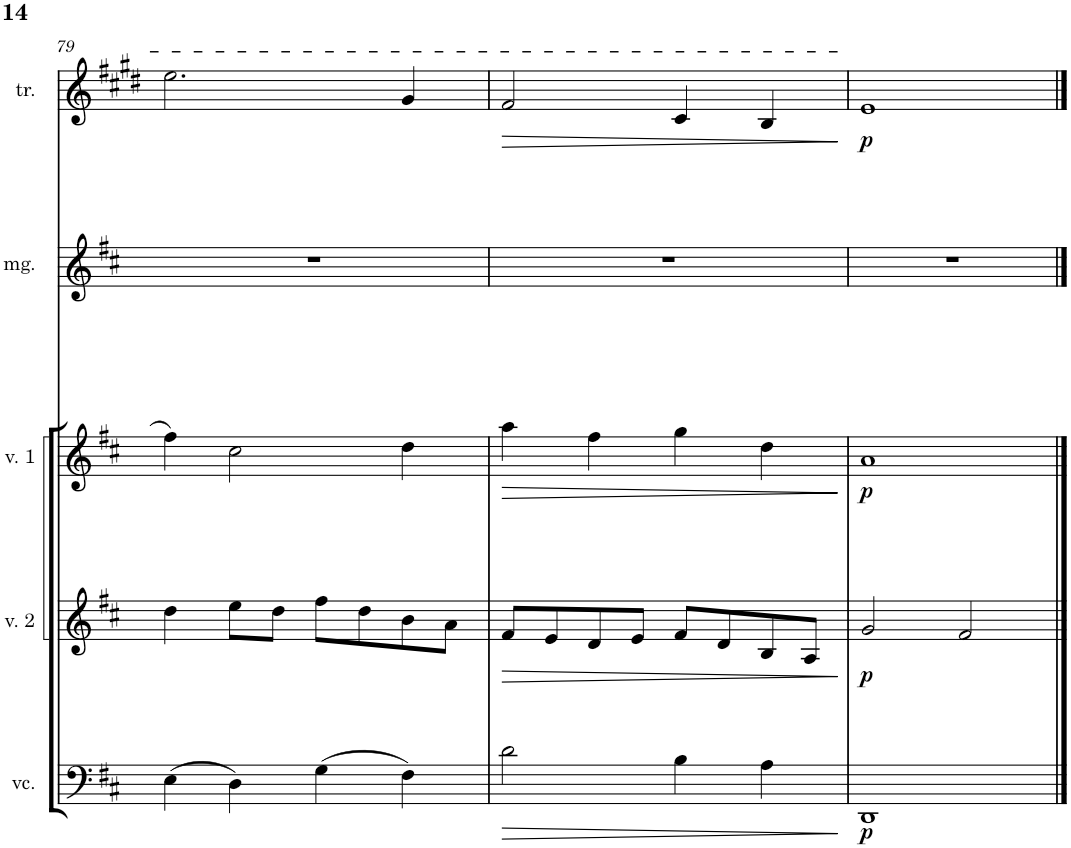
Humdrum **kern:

**kern	**dynam	**kern	**dynam	**kern	**dynam	**kern	**kern	**dynam
*part5	*part5	*part4	*part4	*part3	*part3	*part2	*part1	*part1
*staff5	*staff5	*staff4	*staff4	*staff3	*staff3	*staff2	*staff1	*staff1
*I"violoncello	*	*I"violino 2	*	*I"violino 1	*	*I"moog	*I"tromba	*
*I'vc.	*	*I'v. 2	*	*I'v. 1	*	*I'mg.	*I'tr.	*
!!LO:PB:g=z
*clefF4	*	*clefG2	*	*clefG2	*	*clefG2	*clefG2	*
*	*	*	*	*	*	*	*Trd1c2	*
*k[f#c#]	*	*k[f#c#]	*	*k[f#c#]	*	*k[f#c#]	*k[f#c#g#d#]	*
*M4/4	*	*M4/4	*	*M4/4	*	*M4/4	*M4/4	*
=79	=79	=79	=79	=79	=79	=79	=79	=79
(4E\	.	4dd\	.	4ff#\	.	1r	2.ee\	.
4D\)	.	8ee\L	.	2cc#\	.	.	.	.
.	.	8dd\J	.	.	.	.	.	.
(4G\	.	8ff#\L	.	.	.	.	.	.
.	.	8dd\	.	.	.	.	.	.
4F#\)	.	8b\	.	4dd\	.	.	4g#/	.
.	.	8a\J	.	.	.	.	.	.
=80	=80	=80	=80	=80	=80	=80	=80	=80
!	!LO:HP:b	!	!LO:HP:b	!	!LO:HP:b	!	!	!LO:HP:b
2d\	>	8f#/L	>	4aa\	>	1r	2f#/	>
.	.	8e/	.	.	.	.	.	.
.	.	8d/	.	4ff#\	.	.	.	.
.	.	8e/J	.	.	.	.	.	.
4B\	.	8f#/L	.	4gg\	.	.	4c#/	.
.	.	8d/	.	.	.	.	.	.
4A\	.	8B/	.	4dd\	.	.	4B/	.
.	.	8A/J	.	.	.	.	.	.
.	]	.	]	.	]	.	.	]
=81	=81	=81	=81	=81	=81	=81	=81	=81
!	!LO:DY:b	!	!LO:DY:b	!	!LO:DY:b	!	!	!LO:DY:b
1DD	p	2g/	p	1a	p	1r	1e	p
.	.	2f#/	.	.	.	.	.	.
==	==	==	==	==	==	==	==	==
*-	*-	*-	*-	*-	*-	*-	*-	*-
